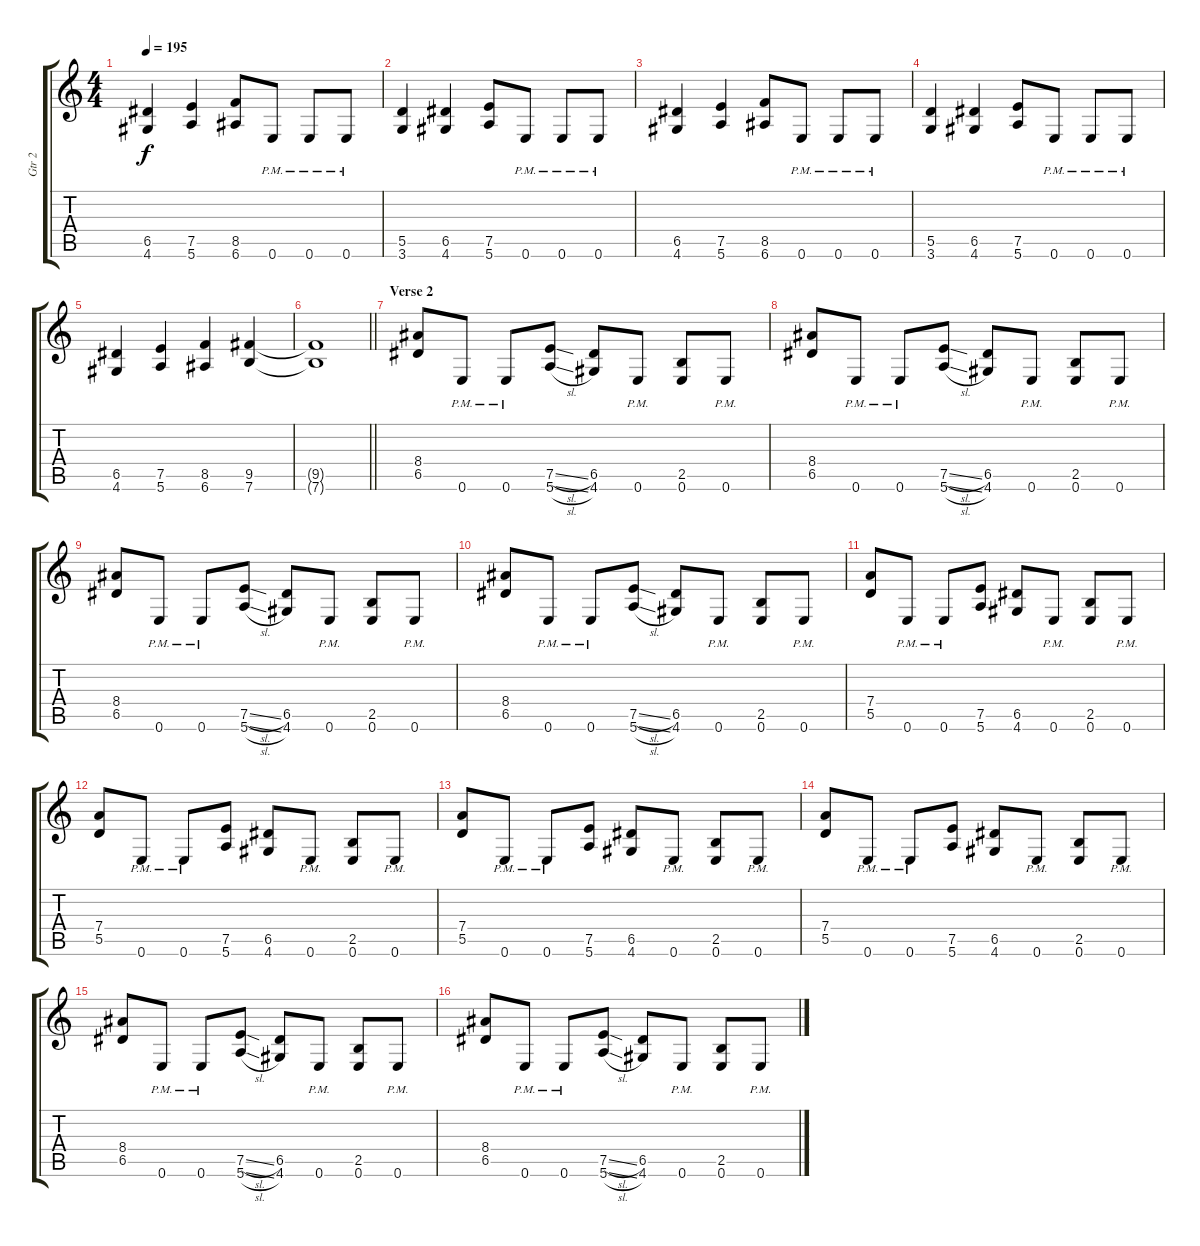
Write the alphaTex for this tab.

\track ("Gtr 2" "Gtr 2") {instrument distortionguitar}
\staff {score tabs}
\tuning (E4 B3 G3 D3 A2 E2) {hide}
\ts (4 4)
\tempo 195
\clef g2
\ks c
(6.5 4.6).4{dy f} (7.5 5.6).4 (8.5 6.6).8 0.6{pm}.8 0.6{pm}.8 0.6{pm}.8 |
(5.5 3.6).4 (6.5 4.6).4 (7.5 5.6).8 0.6{pm}.8 0.6{pm}.8 0.6{pm}.8 |
(6.5 4.6).4 (7.5 5.6).4 (8.5 6.6).8 0.6{pm}.8 0.6{pm}.8 0.6{pm}.8 |
(5.5 3.6).4 (6.5 4.6).4 (7.5 5.6).8 0.6{pm}.8 0.6{pm}.8 0.6{pm}.8 |
(6.5 4.6).4 (7.5 5.6).4 (8.5 6.6).4 (9.5 7.6).4 |
\barLineRight lightlight
(9.5{t} 7.6{t}).1 |
\section ("" "Verse 2")
(8.4 6.5).8 0.6{pm}.8 0.6{pm}.8 (7.5{sl} 5.6{sl}).8 (6.5 4.6).8 0.6{pm}.8 (2.5 0.6).8 0.6{pm}.8 |
(8.4 6.5).8 0.6{pm}.8 0.6{pm}.8 (7.5{sl} 5.6{sl}).8 (6.5 4.6).8 0.6{pm}.8 (2.5 0.6).8 0.6{pm}.8 |
(8.4 6.5).8 0.6{pm}.8 0.6{pm}.8 (7.5{sl} 5.6{sl}).8 (6.5 4.6).8 0.6{pm}.8 (2.5 0.6).8 0.6{pm}.8 |
(8.4 6.5).8 0.6{pm}.8 0.6{pm}.8 (7.5{sl} 5.6{sl}).8 (6.5 4.6).8 0.6{pm}.8 (2.5 0.6).8 0.6{pm}.8 |
(7.4 5.5).8 0.6{pm}.8 0.6{pm}.8 (7.5 5.6).8 (6.5 4.6).8 0.6{pm}.8 (2.5 0.6).8 0.6{pm}.8 |
(7.4 5.5).8 0.6{pm}.8 0.6{pm}.8 (7.5 5.6).8 (6.5 4.6).8 0.6{pm}.8 (2.5 0.6).8 0.6{pm}.8 |
(7.4 5.5).8 0.6{pm}.8 0.6{pm}.8 (7.5 5.6).8 (6.5 4.6).8 0.6{pm}.8 (2.5 0.6).8 0.6{pm}.8 |
(7.4 5.5).8 0.6{pm}.8 0.6{pm}.8 (7.5 5.6).8 (6.5 4.6).8 0.6{pm}.8 (2.5 0.6).8 0.6{pm}.8 |
(8.4 6.5).8 0.6{pm}.8 0.6{pm}.8 (7.5{sl} 5.6{sl}).8 (6.5 4.6).8 0.6{pm}.8 (2.5 0.6).8 0.6{pm}.8 |
(8.4 6.5).8 0.6{pm}.8 0.6{pm}.8 (7.5{sl} 5.6{sl}).8 (6.5 4.6).8 0.6{pm}.8 (2.5 0.6).8 0.6{pm}.8
